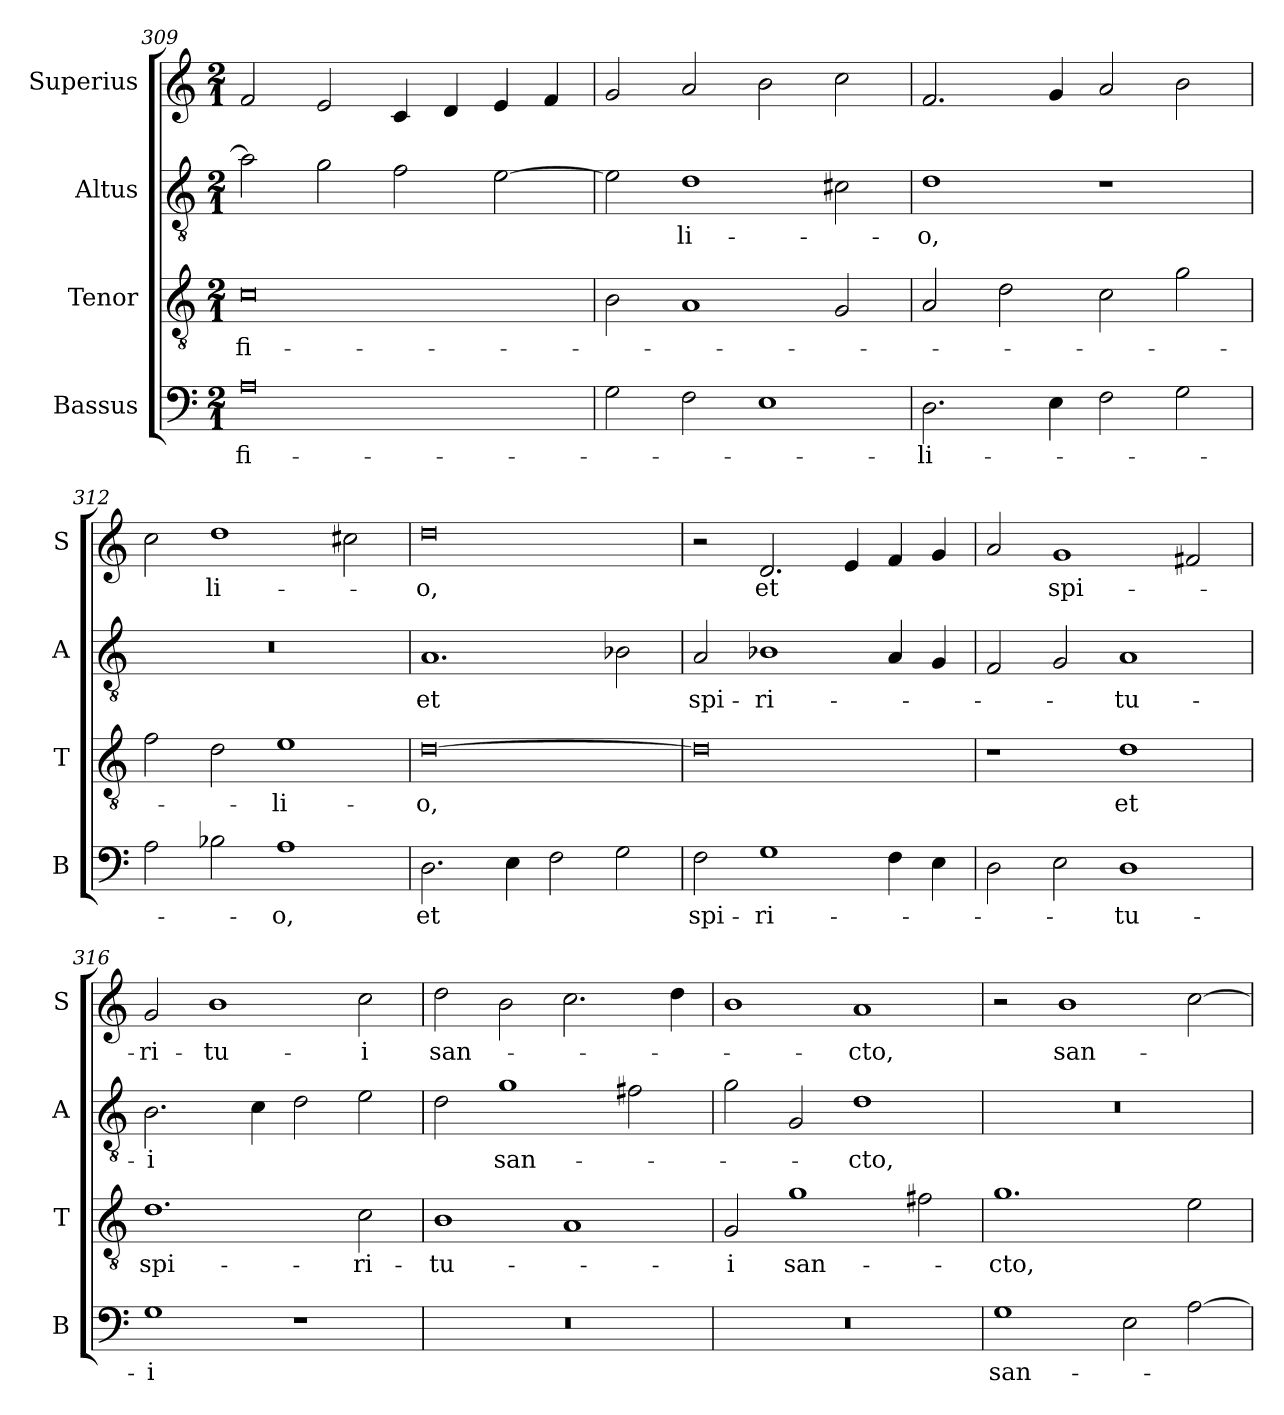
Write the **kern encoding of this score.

**kern	**text	**kern	**text	**kern	**text	**kern	**text
*part4	*part4	*part3	*part3	*part2	*part2	*part1	*part1
*staff4	*staff4	*staff3	*staff3	*staff2	*staff2	*staff1	*staff1
*I"Bassus	*	*I"Tenor	*	*I"Altus	*	*I"Superius	*
*I'B	*	*I'T	*	*I'A	*	*I'S	*
*clefF4	*	*clefGv2	*	*clefGv2	*	*clefG2	*
*k[]	*	*k[]	*	*k[]	*	*k[]	*
*M2/1	*	*M2/1	*	*M2/1	*	*M2/1	*
=309	=309	=309	=309	=309	=309	=309	=309
0A	fi-	0c	fi-	2a]	.	2f	.
.	.	.	.	2g	.	2e	.
.	.	.	.	2f	.	4c	.
.	.	.	.	.	.	4d	.
.	.	.	.	[2e	.	4e	.
.	.	.	.	.	.	4f	.
=310	=310	=310	=310	=310	=310	=310	=310
2G	.	2B	.	2e]	.	2g	.
!	!	!	!	!	!LO:LY:i	!	!
2F	.	1A	.	1d	-li-	2a	.
1E	.	.	.	.	.	2b	.
.	.	2G	.	2c#X	.	2cc	.
=311	=311	=311	=311	=311	=311	=311	=311
!	!	!	!	!	!LO:LY:i	!	!
2.D	-li-	2A	.	1d	-o,	2.f	.
.	.	2d	.	.	.	.	.
4E	.	.	.	.	.	4g	.
2F	.	2c	.	1r	.	2a	.
2G	.	2g	.	.	.	2b	.
=312	=312	=312	=312	=312	=312	=312	=312
2A	.	2f	.	0r	.	2cc	.
2B-X	.	2d	.	.	.	1dd	-li-
1A	-o,	1e	-li-	.	.	.	.
.	.	.	.	.	.	2cc#X	.
=313	=313	=313	=313	=313	=313	=313	=313
2.D	et	[0d	-o,	1.A	et	0dd	-o,
4E	.	.	.	.	.	.	.
2F	.	.	.	.	.	.	.
2G	.	.	.	2B-X	.	.	.
=314	=314	=314	=314	=314	=314	=314	=314
2F	spi-	0d]	.	2A	spi-	2r	.
1G	ri-	.	.	1B-X	ri-	2.d	et
.	.	.	.	.	.	4e	.
4F	.	.	.	4A	.	4f	.
4E	.	.	.	4G	.	4g	.
=315	=315	=315	=315	=315	=315	=315	=315
2D	.	1r	.	2F	.	2a	.
2E	.	.	.	2G	.	1g	spi-
1D	-tu-	1d	et	1A	-tu-	.	.
.	.	.	.	.	.	2f#X	.
=316	=316	=316	=316	=316	=316	=316	=316
1G	-i	1.d	spi-	2.B	i	2g	-ri-
.	.	.	.	.	.	1b	-tu-
.	.	.	.	4c	.	.	.
1r	.	.	.	2d	.	.	.
.	.	2c	ri-	2e	.	2cc	-i
=317	=317	=317	=317	=317	=317	=317	=317
0r	.	1B	-tu-	2d	.	2dd	san-
!	!	!	!	!	!LO:LY:i	!	!
.	.	.	.	1g	san-	2b	.
.	.	1A	.	.	.	2.cc	.
.	.	.	.	2f#X	.	.	.
.	.	.	.	.	.	4dd	.
=318	=318	=318	=318	=318	=318	=318	=318
0r	.	2G	-i	2g	.	1b	.
.	.	1g	san-	2G	.	.	.
!	!	!	!	!	!LO:LY:i	!	!LO:LY:i
.	.	.	.	1d	-cto,	1a	-cto,
.	.	2f#X	.	.	.	.	.
=319	=319	=319	=319	=319	=319	=319	=319
!	!	!	!LO:LY:i	!	!	!	!
1G	san-	1.g	-cto,	0r	.	2r	.
.	.	.	.	.	.	1b	san-
2E	.	.	.	.	.	.	.
[2A	.	2e	.	.	.	[2cc	.
=	=	=	=	=	=	=	=
*-	*-	*-	*-	*-	*-	*-	*-
